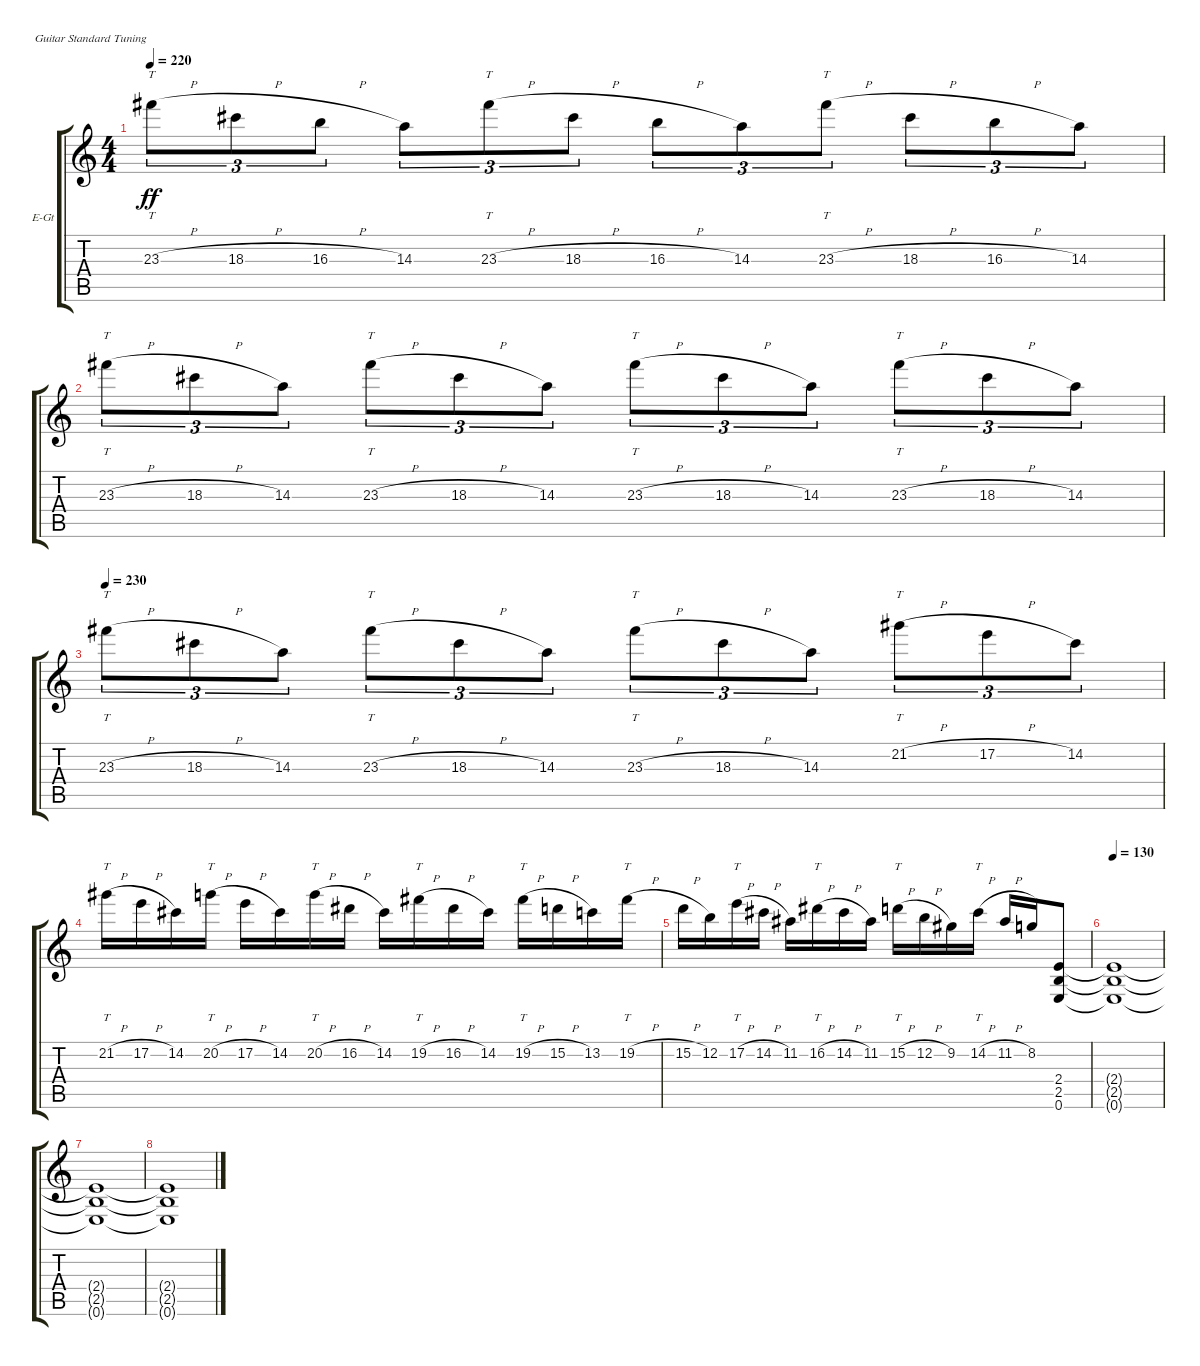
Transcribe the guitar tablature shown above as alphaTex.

\bracketExtendMode groupsimilarinstruments
\firstSystemTrackNameOrientation horizontal
\otherSystemsTrackNameOrientation horizontal
\track ("Wolf Hoffmann" "E-Gt") {instrument distortionguitar}
\staff {score tabs}
\tuning (E4 B3 G3 D3 A2 E2)
\ts (4 4)
\tempo 220
\clef g2
\ks c
23.3{h}.8{tt tu (3 2) dy ff} 18.3{h}.8{tu (3 2)} 16.3{h}.8{tu (3 2)} 14.3.8{tu (3 2)} 23.3{h}.8{tt tu (3 2)} 18.3{h}.8{tu (3 2)} 16.3{h}.8{tu (3 2)} 14.3.8{tu (3 2)} 23.3{h}.8{tt tu (3 2)} 18.3{h}.8{tu (3 2)} 16.3{h}.8{tu (3 2)} 14.3.8{tu (3 2)} |
23.3{h}.8{tt tu (3 2)} 18.3{h}.8{tu (3 2)} 14.3.8{tu (3 2)} 23.3{h}.8{tt tu (3 2)} 18.3{h}.8{tu (3 2)} 14.3.8{tu (3 2)} 23.3{h}.8{tt tu (3 2)} 18.3{h}.8{tu (3 2)} 14.3.8{tu (3 2)} 23.3{h}.8{tt tu (3 2)} 18.3{h}.8{tu (3 2)} 14.3.8{tu (3 2)} |
\tempo 230
23.3{h}.8{tt tu (3 2)} 18.3{h}.8{tu (3 2)} 14.3.8{tu (3 2)} 23.3{h}.8{tt tu (3 2)} 18.3{h}.8{tu (3 2)} 14.3.8{tu (3 2)} 23.3{h}.8{tt tu (3 2)} 18.3{h}.8{tu (3 2)} 14.3.8{tu (3 2)} 21.2{h}.8{tt tu (3 2)} 17.2{h}.8{tu (3 2)} 14.2.8{tu (3 2)} |
21.2{h}.16{tt} 17.2{h}.16 14.2.16 20.2{h}.16{tt} 17.2{h}.16 14.2.16 20.2{h}.16{tt} 16.2{h}.16 14.2.16 19.2{h}.16{tt} 16.2{h}.16 14.2.16 19.2{h}.16{tt} 15.2{h}.16 13.2.16 19.2{h}.16{tt} |
15.2{h}.16 12.2.16 17.2{h}.16{tt} 14.2{h}.16 11.2.16 16.2{h}.16{tt} 14.2{h}.16 11.2.16 15.2{h}.16{tt} 12.2{h}.16 9.2.16 14.2{h}.16{tt} 11.2{h}.16 8.2.16 (2.5 0.6 2.4).8 |
\tempo 130
(2.5{t} 0.6{t} 2.4{t}).1 |
(2.5{t} 0.6{t} 2.4{t}).1 |
(2.5{t} 0.6{t} 2.4{t}).1
